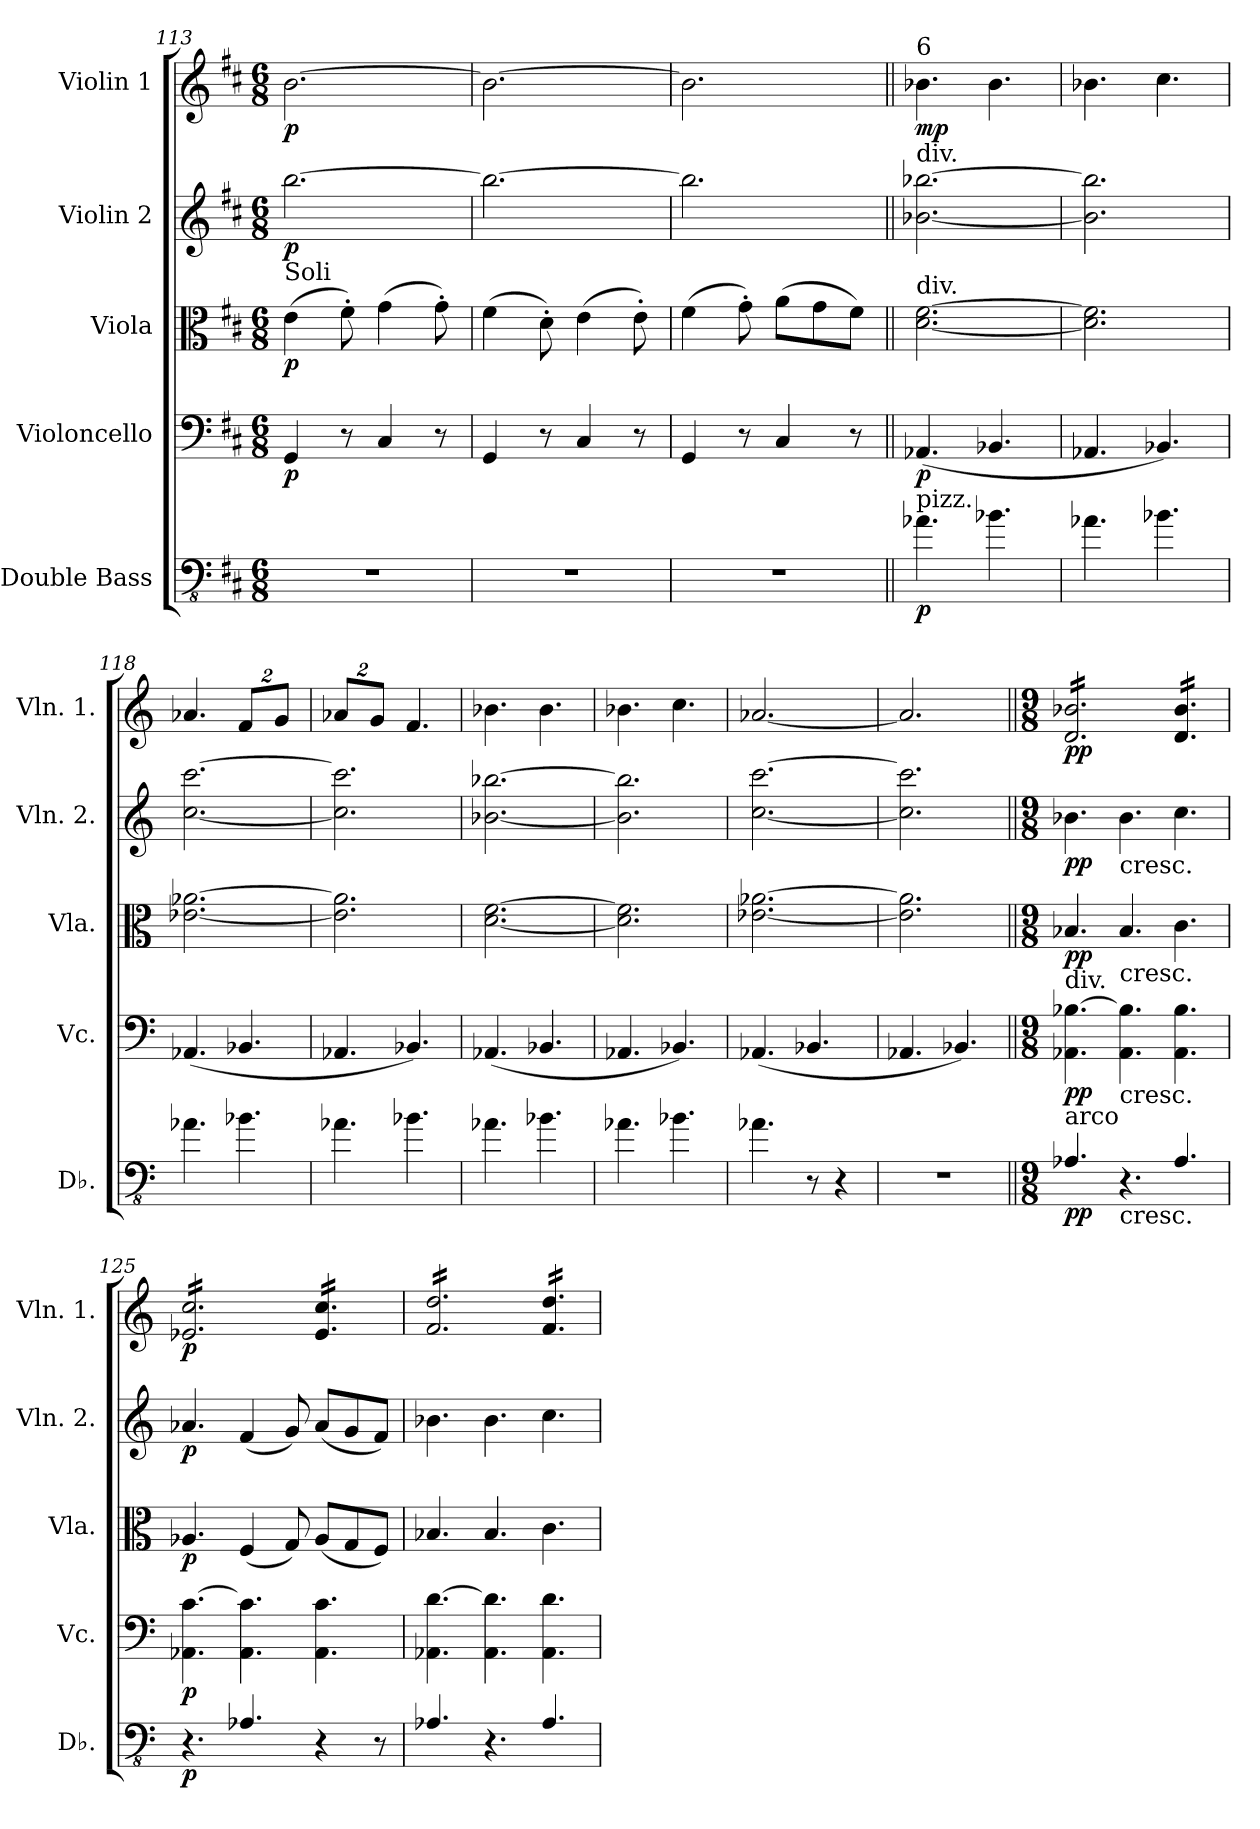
**kern	**dynam	**kern	**dynam	**kern	**dynam	**kern	**dynam	**kern	**dynam
*part5	*part5	*part4	*part4	*part3	*part3	*part2	*part2	*part1	*part1
*staff5	*staff5	*staff4	*staff4	*staff3	*staff3	*staff2	*staff2	*staff1	*staff1
*I"Double Bass	*	*I"Violoncello	*	*I"Viola	*	*I"Violin 2	*	*I"Violin 1	*
*I'Db.	*	*I'Vc.	*	*I'Vla.	*	*I'Vln. 2.	*	*I'Vln. 1.	*
*clefFv4	*	*clefF4	*	*clefC3	*	*clefG2	*	*clefG2	*
*ITrd7c12	*	*	*	*	*	*	*	*	*
*k[f#c#]	*	*k[f#c#]	*	*k[f#c#]	*	*k[f#c#]	*	*k[f#c#]	*
*M6/8	*	*M6/8	*	*M6/8	*	*M6/8	*	*M6/8	*
=113	=113	=113	=113	=113	=113	=113	=113	=113	=113
!	!	!	!	!LO:TX:a:t=Soli	!	!	!	!	!
!	!	!	!LO:DY:b	!	!LO:DY:b	!	!LO:DY:b	!	!LO:DY:b
2.r	.	4GG/	p	(4e\	p	[2.bb\	p	[2.b\	p
.	.	8r	.	8f#'\)	.	.	.	.	.
.	.	4C#/	.	(4g\	.	.	.	.	.
.	.	8r	.	8g'\)	.	.	.	.	.
=114	=114	=114	=114	=114	=114	=114	=114	=114	=114
2.r	.	4GG/	.	(4f#\	.	2.bb\_	.	2.b\_	.
.	.	8r	.	8d'\)	.	.	.	.	.
.	.	4C#/	.	(4e\	.	.	.	.	.
.	.	8r	.	8e'\)	.	.	.	.	.
!!LO:PB:g=z
=115	=115	=115	=115	=115	=115	=115	=115	=115	=115
2.r	.	4GG/	.	(4f#\	.	2.bb\]	.	2.b\]	.
.	.	8r	.	8g'\)	.	.	.	.	.
.	.	4C#/	.	(8a\L	.	.	.	.	.
.	.	.	.	8g\	.	.	.	.	.
.	.	8r	.	8f#\J)	.	.	.	.	.
=116||	=116||	=116||	=116||	=116||	=116||	=116||	=116||	=116||	=116||
*k[]	*	*k[]	*	*k[]	*	*k[]	*	*k[]	*
!	!	!	!	!	!	!	!	!LO:TX:a:t=6	!
!	!	!	!	!	!	!LO:TX:a:t=div.	!	!	!
!	!	!	!	!LO:TX:a:t=div.	!	!	!	!	!
!LO:TX:a:t=pizz.	!	!	!	!	!	!	!	!	!
!	!LO:DY:b	!	!LO:DY:b	!	!	!	!	!	!LO:DY:b
4.AA-X\	p	(4.AA-X/	p	[2.d\ [2.f\	.	[2.b-X\ [2.bb-X\	.	4.b-X\	mp
4.BB-X\	.	4.BB-X/	.	.	.	.	.	4.b-\	.
=117	=117	=117	=117	=117	=117	=117	=117	=117	=117
4.AA-X\	.	4.AA-X/	.	2.d\] 2.f\]	.	2.b-\] 2.bb-\]	.	4.b-X\	.
4.BB-X\	.	4.BB-X/)	.	.	.	.	.	4.cc\	.
=118	=118	=118	=118	=118	=118	=118	=118	=118	=118
4.AA-X\	.	(4.AA-X/	.	[2.e-X\ [2.a-X\	.	[2.cc\ [2.ccc\	.	4.a-X/	.
*	*	*	*	*	*	*	*	*Xbrackettup	*
4.BB-X\	.	4.BB-X/	.	.	.	.	.	16%3f/L	.
.	.	.	.	.	.	.	.	16%3g/J	.
=119	=119	=119	=119	=119	=119	=119	=119	=119	=119
4.AA-X\	.	4.AA-X/	.	2.e-\] 2.a-\]	.	2.cc\] 2.ccc\]	.	16%3a-X/L	.
.	.	.	.	.	.	.	.	16%3g/J	.
4.BB-X\	.	4.BB-X/)	.	.	.	.	.	4.f/	.
=120	=120	=120	=120	=120	=120	=120	=120	=120	=120
4.AA-X\	.	(4.AA-X/	.	[2.d\ [2.f\	.	[2.b-X\ [2.bb-X\	.	4.b-X\	.
4.BB-X\	.	4.BB-X/	.	.	.	.	.	4.b-\	.
=121	=121	=121	=121	=121	=121	=121	=121	=121	=121
4.AA-X\	.	4.AA-X/	.	2.d\] 2.f\]	.	2.b-\] 2.bb-\]	.	4.b-X\	.
4.BB-X\	.	4.BB-X/)	.	.	.	.	.	4.cc\	.
=122	=122	=122	=122	=122	=122	=122	=122	=122	=122
4.AA-X\	.	(4.AA-X/	.	[2.e-X\ [2.a-X\	.	[2.cc\ [2.ccc\	.	[2.a-X/	.
8r	.	4.BB-X/	.	.	.	.	.	.	.
4r	.	.	.	.	.	.	.	.	.
=123	=123	=123	=123	=123	=123	=123	=123	=123	=123
2.r	.	4.AA-X/	.	2.e-\] 2.a-\]	.	2.cc\] 2.ccc\]	.	2.a-/]	.
.	.	4.BB-X/)	.	.	.	.	.	.	.
!!LO:LB:g=z
=124||	=124||	=124||	=124||	=124||	=124||	=124||	=124||	=124||	=124||
*M9/8	*	*M9/8	*	*M9/8	*	*M9/8	*	*M9/8	*
!	!	!	!	!	!	!	!	!LO:TX:a:t=div.	!
!	!	!	!	!	!	!	!	!LO:TX:b:t=cresc.	!
!	!	!LO:TX:a:t=div.	!	!	!	!	!	!	!
!LO:TX:a:t=arco	!	!	!	!	!	!	!	!	!
!	!LO:DY:b	!	!LO:DY:b	!	!LO:DY:b	!	!LO:DY:b	!	!LO:DY:b
*	*	*	*	*	*	*	*	*tremolo	*
4.AAA-X/	pp	4.AA-X\ [4.B-X\	pp	4.B-X/	pp	4.b-X\	pp	16d/ 16b-X/LL	pp
.	.	.	.	.	.	.	.	16d/ 16b-X/	.
.	.	.	.	.	.	.	.	16d/ 16b-X/	.
.	.	.	.	.	.	.	.	16d/ 16b-X/	.
.	.	.	.	.	.	.	.	16d/ 16b-X/	.
.	.	.	.	.	.	.	.	16d/ 16b-X/	.
!	!	!	!	!	!	!LO:TX:b:t=cresc.	!	!	!
!	!	!	!	!LO:TX:b:t=cresc.	!	!	!	!	!
!	!	!LO:TX:b:t=cresc.	!	!	!	!	!	!	!
!LO:TX:b:t=cresc.	!	!	!	!	!	!	!	!	!
4.r	.	4.AA-\ 4.B-\]	.	4.B-/	.	4.b-\	.	16d/ 16b-X/	.
.	.	.	.	.	.	.	.	16d/ 16b-X/	.
.	.	.	.	.	.	.	.	16d/ 16b-X/	.
.	.	.	.	.	.	.	.	16d/ 16b-X/	.
.	.	.	.	.	.	.	.	16d/ 16b-X/	.
.	.	.	.	.	.	.	.	16d/ 16b-X/JJ	.
4.AAA-/	.	4.AA-\ 4.B-\	.	4.c\	.	4.cc\	.	16d/ 16b-/LL	.
.	.	.	.	.	.	.	.	16d/ 16b-/	.
.	.	.	.	.	.	.	.	16d/ 16b-/	.
.	.	.	.	.	.	.	.	16d/ 16b-/	.
.	.	.	.	.	.	.	.	16d/ 16b-/	.
.	.	.	.	.	.	.	.	16d/ 16b-/JJ	.
=125	=125	=125	=125	=125	=125	=125	=125	=125	=125
!	!LO:DY:b	!	!LO:DY:b	!	!LO:DY:b	!	!LO:DY:b	!	!LO:DY:b
4.r	p	4.AA-X\ [4.c\	p	4.A-X/	p	4.a-X/	p	16e-X/ 16cc/LL	p
.	.	.	.	.	.	.	.	16e-X/ 16cc/	.
.	.	.	.	.	.	.	.	16e-X/ 16cc/	.
.	.	.	.	.	.	.	.	16e-X/ 16cc/	.
.	.	.	.	.	.	.	.	16e-X/ 16cc/	.
.	.	.	.	.	.	.	.	16e-X/ 16cc/	.
4.AAA-X/	.	4.AA-\ 4.c\]	.	(4F/	.	(4f/	.	16e-X/ 16cc/	.
.	.	.	.	.	.	.	.	16e-X/ 16cc/	.
.	.	.	.	.	.	.	.	16e-X/ 16cc/	.
.	.	.	.	.	.	.	.	16e-X/ 16cc/	.
.	.	.	.	8G/)	.	8g/)	.	16e-X/ 16cc/	.
.	.	.	.	.	.	.	.	16e-X/ 16cc/JJ	.
4r	.	4.AA-\ 4.c\	.	(8A-/L	.	(8a-/L	.	16e-/ 16cc/LL	.
.	.	.	.	.	.	.	.	16e-/ 16cc/	.
.	.	.	.	8G/	.	8g/	.	16e-/ 16cc/	.
.	.	.	.	.	.	.	.	16e-/ 16cc/	.
8r	.	.	.	8F/J)	.	8f/J)	.	16e-/ 16cc/	.
.	.	.	.	.	.	.	.	16e-/ 16cc/JJ	.
=126	=126	=126	=126	=126	=126	=126	=126	=126	=126
4.AAA-X/	.	4.AA-X\ [4.d\	.	4.B-X/	.	4.b-X\	.	16f/ 16dd/LL	.
.	.	.	.	.	.	.	.	16f/ 16dd/	.
.	.	.	.	.	.	.	.	16f/ 16dd/	.
.	.	.	.	.	.	.	.	16f/ 16dd/	.
.	.	.	.	.	.	.	.	16f/ 16dd/	.
.	.	.	.	.	.	.	.	16f/ 16dd/	.
4.r	.	4.AA-\ 4.d\]	.	4.B-/	.	4.b-\	.	16f/ 16dd/	.
.	.	.	.	.	.	.	.	16f/ 16dd/	.
.	.	.	.	.	.	.	.	16f/ 16dd/	.
.	.	.	.	.	.	.	.	16f/ 16dd/	.
.	.	.	.	.	.	.	.	16f/ 16dd/	.
.	.	.	.	.	.	.	.	16f/ 16dd/JJ	.
4.AAA-/	.	4.AA-\ 4.d\	.	4.c\	.	4.cc\	.	16f/ 16dd/LL	.
.	.	.	.	.	.	.	.	16f/ 16dd/	.
.	.	.	.	.	.	.	.	16f/ 16dd/	.
.	.	.	.	.	.	.	.	16f/ 16dd/	.
.	.	.	.	.	.	.	.	16f/ 16dd/	.
.	.	.	.	.	.	.	.	16f/ 16dd/JJ	.
*	*	*	*	*	*	*	*	*Xtremolo	*
=	=	=	=	=	=	=	=	=	=
*-	*-	*-	*-	*-	*-	*-	*-	*-	*-
